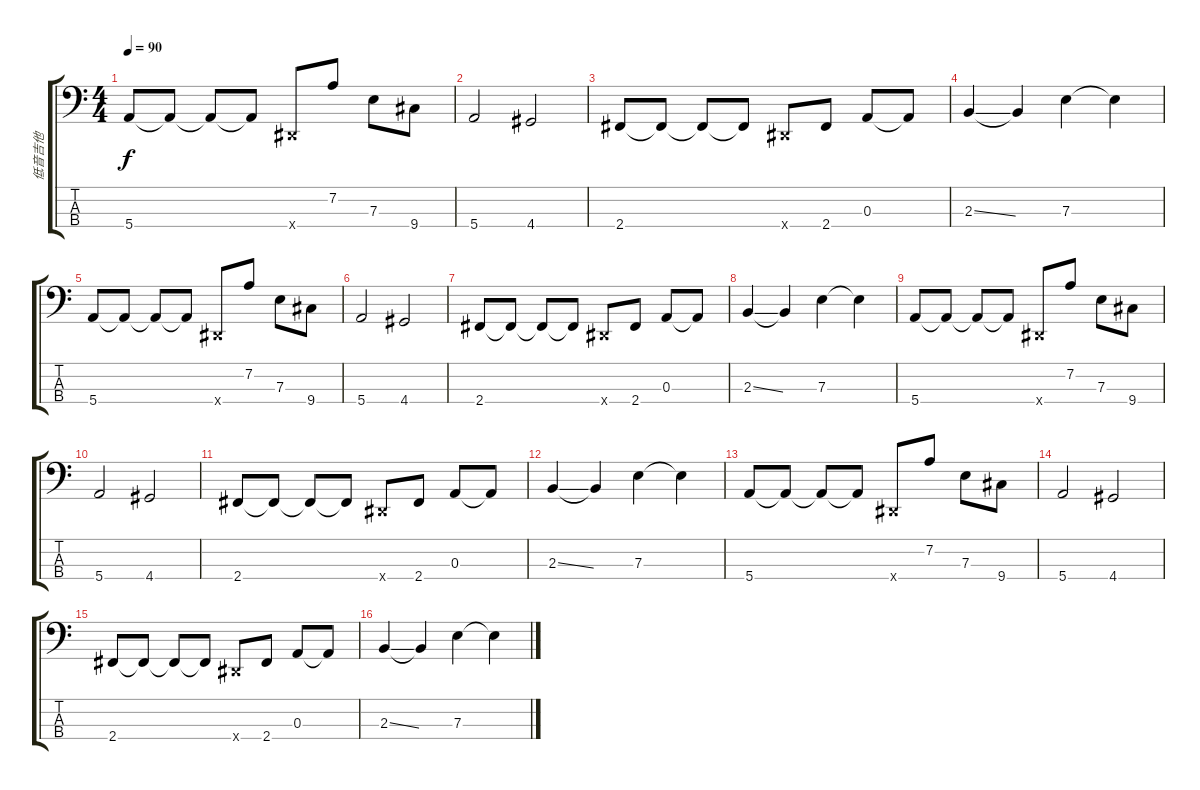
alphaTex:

\track ("低音吉他" "低音吉他") {instrument electricbassfinger}
\staff {score tabs}
\tuning (G2 D2 A1 E1) {hide}
\ts (4 4)
\tempo 90
\clef f4
\ks c
5.4.8{dy f} 5.4{t}.8 5.4{t}.8 5.4{t}.8 -1.4{x}.8 7.2.8 7.3.8 9.4.8 |
5.4.2 4.4.2 |
2.4.8 2.4{t}.8 2.4{t}.8 2.4{t}.8 -1.4{x}.8 2.4.8 0.3.8 0.3{t}.8 |
2.3{ss}.4 2.3{t}.4 7.3.4 7.3{t}.4 |
5.4.8 5.4{t}.8 5.4{t}.8 5.4{t}.8 -1.4{x}.8 7.2.8 7.3.8 9.4.8 |
5.4.2 4.4.2 |
2.4.8 2.4{t}.8 2.4{t}.8 2.4{t}.8 -1.4{x}.8 2.4.8 0.3.8 0.3{t}.8 |
2.3{ss}.4 2.3{t}.4 7.3.4 7.3{t}.4 |
5.4.8 5.4{t}.8 5.4{t}.8 5.4{t}.8 -1.4{x}.8 7.2.8 7.3.8 9.4.8 |
5.4.2 4.4.2 |
2.4.8 2.4{t}.8 2.4{t}.8 2.4{t}.8 -1.4{x}.8 2.4.8 0.3.8 0.3{t}.8 |
2.3{ss}.4 2.3{t}.4 7.3.4 7.3{t}.4 |
5.4.8 5.4{t}.8 5.4{t}.8 5.4{t}.8 -1.4{x}.8 7.2.8 7.3.8 9.4.8 |
5.4.2 4.4.2 |
2.4.8 2.4{t}.8 2.4{t}.8 2.4{t}.8 -1.4{x}.8 2.4.8 0.3.8 0.3{t}.8 |
2.3{ss}.4 2.3{t}.4 7.3.4 7.3{t}.4
